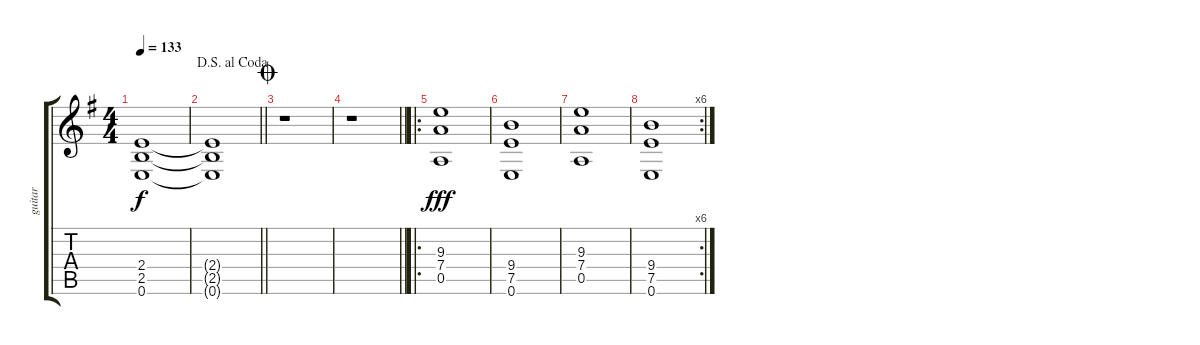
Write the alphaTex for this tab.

\track ("guitar" "guitar") {instrument distortionguitar}
\staff {score tabs}
\tuning (E4 B3 G3 D3 A2 E2) {hide}
\ts (4 4)
\tempo 133
\clef g2
\ks g
(2.4{t} 2.5{t} 0.6{t}).1{dy f} |
\jump dalsegnoalcoda
\barLineRight lightlight
(2.4{t} 2.5{t} 0.6{t}).1 |
\jump coda
r.1 |
\barLineRight lightlight
r.1 |
\ro
(9.3 7.4 0.5).1{dy fff} |
(9.4 7.5 0.6).1 |
(9.3 7.4 0.5).1 |
\rc 6
(9.4 7.5 0.6).1
